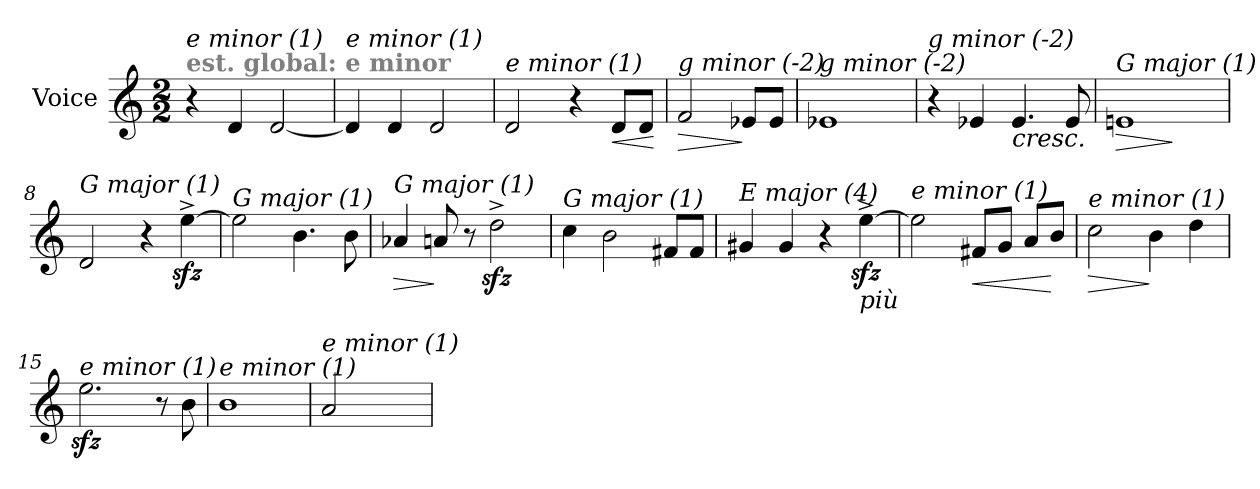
**kern	**dynam
*part1	*part1
*staff1	*staff1
*I"Voice	*
*I'V	*
*clefG2	*
*k[]	*
*C:	*
*M2/2	*
=1	=1
!LO:TX:a:B:color=#808080:t=est. global&colon; e minor	!
!LO:TX:i:t=e minor (1)	!
4r	.
4d/	.
[2d/	.
=2	=2
!LO:TX:i:t=e minor (1)	!
4d/]	.
4d/	.
2d/	.
=3	=3
!LO:TX:i:t=e minor (1)	!
2d/	.
4r	.
!	!LO:HP:b
8d/L	<
8d/J	.
.	[
=4	=4
!LO:TX:i:t=g minor (-2)	!
!	!LO:HP:b
2f/	>
8e-X/L	]
8e-/J	.
=5	=5
!LO:TX:i:t=g minor (-2)	!
1e-X	.
=6	=6
!LO:TX:i:t=g minor (-2)	!
4r	.
4e-X/	.
!	!LO:HP:b
4.e-/	<
8e-/	.
!!LO:LB:g=z
=7	=7
!LO:TX:i:t=G major (1)	!
!	!LO:HP:b
1en	>
.	[ ]
=8	=8
!LO:TX:i:t=G major (1)	!
2d/	.
4r	.
[4eezz<^>\	.
=9	=9
!LO:TX:i:t=G major (1)	!
2ee\]	.
4.b\	.
8b\	.
=10	=10
!LO:TX:i:t=G major (1)	!
!	!LO:HP:b
4a-Xi/	>
8a/	]
8r	.
2ddzz<^>\	.
=11	=11
!LO:TX:i:t=G major (1)	!
4cc\	.
2b\	.
8f#X/L	.
8f#/J	.
!!LO:LB:g=z
=12	=12
!LO:TX:i:t=E major (4)	!
4g#X/	.
4g#/	.
4r	.
!LO:TX:b:i:t=più	!
[4eezz<^>\	.
=13	=13
!LO:TX:i:t=e minor (1)	!
2ee\]	.
!	!LO:HP:b
8f#X/L	<
8g/J	.
8a/L	.
8b/J	[
=14	=14
!LO:TX:i:t=e minor (1)	!
!	!LO:HP:b
2cc\	>
4b\	]
4dd\	.
=15	=15
!LO:TX:i:t=e minor (1)	!
2.eezz<\	.
8r	.
8b\	.
=16	=16
!LO:TX:i:t=e minor (1)	!
1b	.
=17	=17
!LO:TX:i:t=e minor (1)	!
2a/	.
=	=
*-	*-
